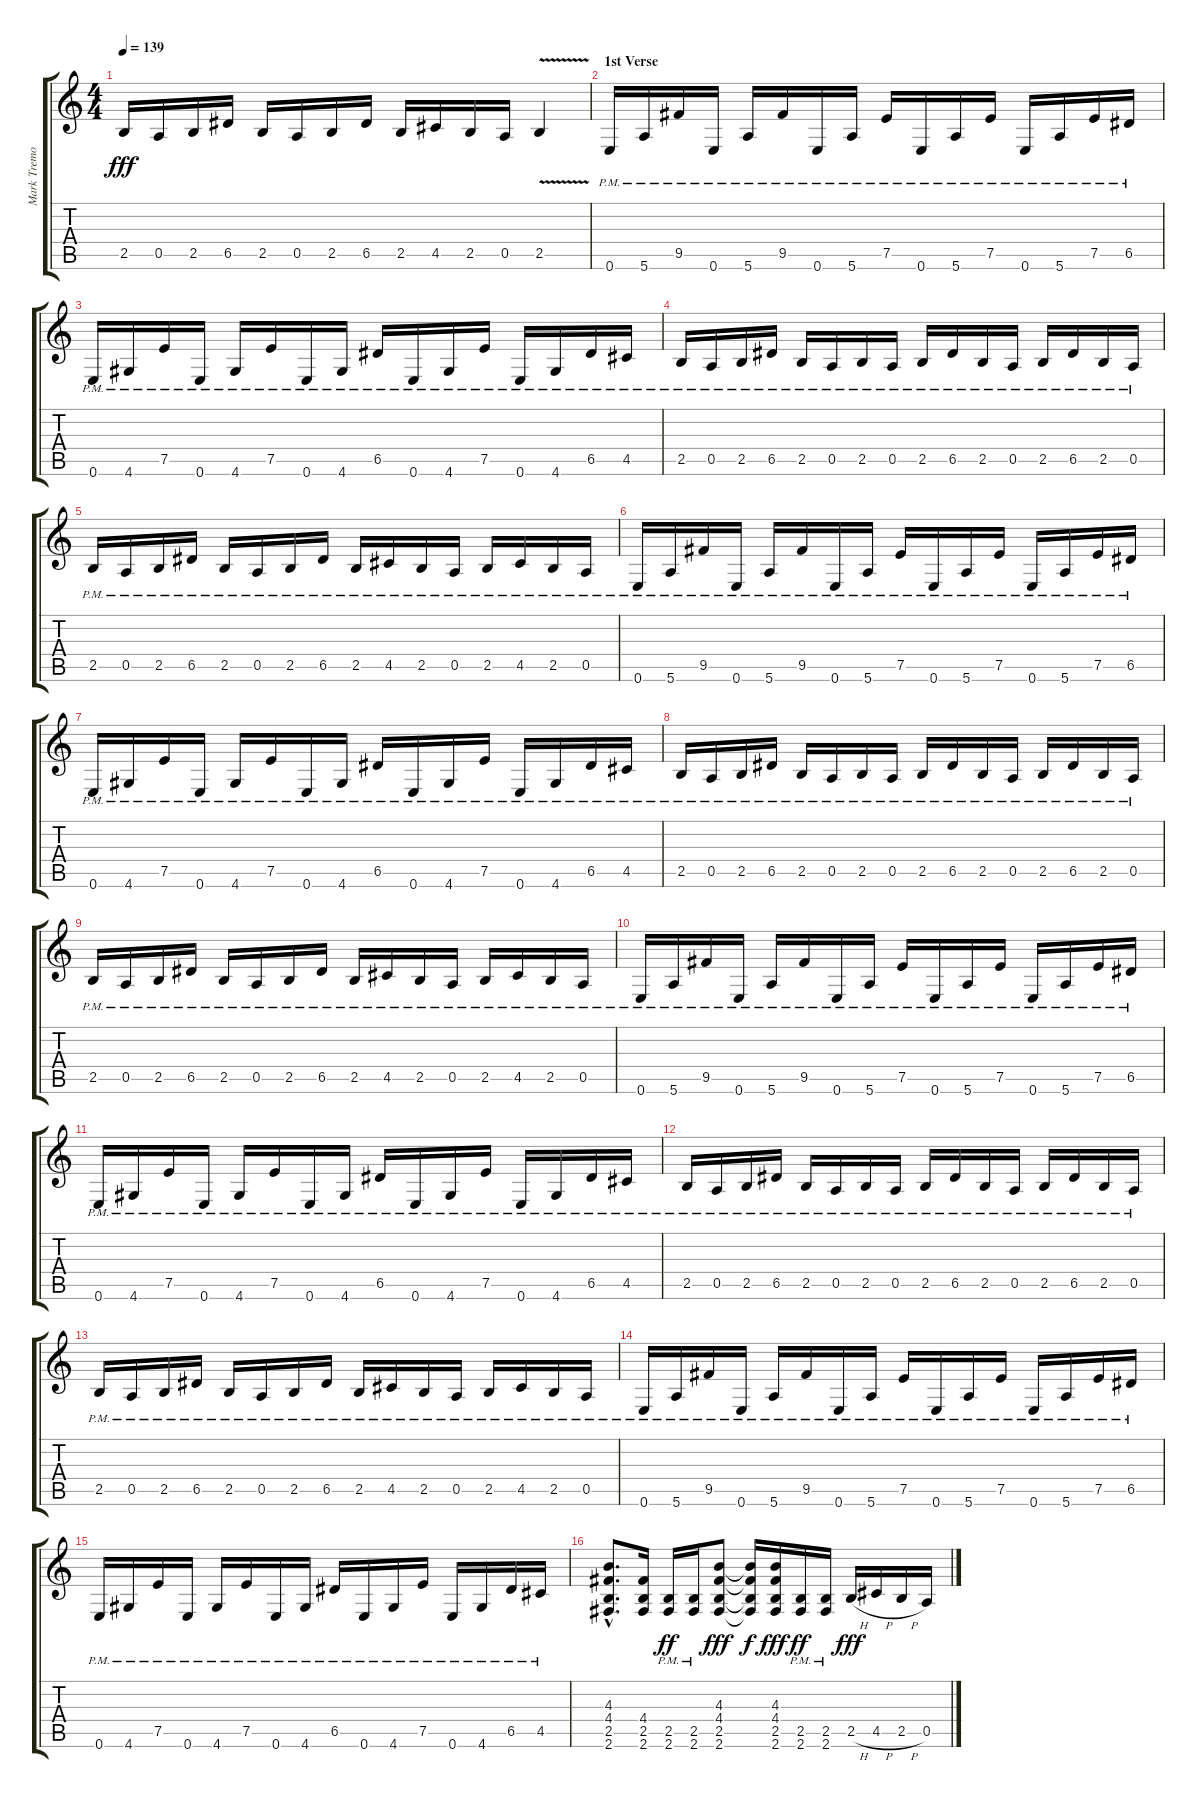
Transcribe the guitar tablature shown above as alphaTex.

\track ("Mark Tremonti - Riffs" "Mark Tremo") {instrument distortionguitar}
\staff {score tabs}
\tuning (E4 B3 G3 D3 A2 E2) {hide}
\ts (4 4)
\tempo 139
\clef g2
\ks c
2.5.16{dy fff} 0.5.16 2.5.16 6.5.16 2.5.16 0.5.16 2.5.16 6.5.16 2.5.16 4.5.16 2.5.16 0.5.16 2.5{v}.4 |
\section ("" "1st Verse")
0.6{pm}.16{volume 15} 5.6{pm}.16 9.5{pm}.16 0.6{pm}.16 5.6{pm}.16 9.5{pm}.16 0.6{pm}.16 5.6{pm}.16 7.5{pm}.16 0.6{pm}.16 5.6{pm}.16 7.5{pm}.16 0.6{pm}.16 5.6{pm}.16 7.5{pm}.16 6.5{pm}.16 |
0.6{pm}.16 4.6{pm}.16 7.5{pm}.16 0.6{pm}.16 4.6{pm}.16 7.5{pm}.16 0.6{pm}.16 4.6{pm}.16 6.5{pm}.16 0.6{pm}.16 4.6{pm}.16 7.5{pm}.16 0.6{pm}.16 4.6{pm}.16 6.5{pm}.16 4.5{pm}.16 |
2.5{pm}.16 0.5{pm}.16 2.5{pm}.16 6.5{pm}.16 2.5{pm}.16 0.5{pm}.16 2.5{pm}.16 0.5{pm}.16 2.5{pm}.16 6.5{pm}.16 2.5{pm}.16 0.5{pm}.16 2.5{pm}.16 6.5{pm}.16 2.5{pm}.16 0.5{pm}.16 |
2.5{pm}.16 0.5{pm}.16 2.5{pm}.16 6.5{pm}.16 2.5{pm}.16 0.5{pm}.16 2.5{pm}.16 6.5{pm}.16 2.5{pm}.16 4.5{pm}.16 2.5{pm}.16 0.5{pm}.16 2.5{pm}.16 4.5{pm}.16 2.5{pm}.16 0.5{pm}.16 |
0.6{pm}.16 5.6{pm}.16 9.5{pm}.16 0.6{pm}.16 5.6{pm}.16 9.5{pm}.16 0.6{pm}.16 5.6{pm}.16 7.5{pm}.16 0.6{pm}.16 5.6{pm}.16 7.5{pm}.16 0.6{pm}.16 5.6{pm}.16 7.5{pm}.16 6.5{pm}.16 |
0.6{pm}.16 4.6{pm}.16 7.5{pm}.16 0.6{pm}.16 4.6{pm}.16 7.5{pm}.16 0.6{pm}.16 4.6{pm}.16 6.5{pm}.16 0.6{pm}.16 4.6{pm}.16 7.5{pm}.16 0.6{pm}.16 4.6{pm}.16 6.5{pm}.16 4.5{pm}.16 |
2.5{pm}.16 0.5{pm}.16 2.5{pm}.16 6.5{pm}.16 2.5{pm}.16 0.5{pm}.16 2.5{pm}.16 0.5{pm}.16 2.5{pm}.16 6.5{pm}.16 2.5{pm}.16 0.5{pm}.16 2.5{pm}.16 6.5{pm}.16 2.5{pm}.16 0.5{pm}.16 |
2.5{pm}.16 0.5{pm}.16 2.5{pm}.16 6.5{pm}.16 2.5{pm}.16 0.5{pm}.16 2.5{pm}.16 6.5{pm}.16 2.5{pm}.16 4.5{pm}.16 2.5{pm}.16 0.5{pm}.16 2.5{pm}.16 4.5{pm}.16 2.5{pm}.16 0.5{pm}.16 |
0.6{pm}.16 5.6{pm}.16 9.5{pm}.16 0.6{pm}.16 5.6{pm}.16 9.5{pm}.16 0.6{pm}.16 5.6{pm}.16 7.5{pm}.16 0.6{pm}.16 5.6{pm}.16 7.5{pm}.16 0.6{pm}.16 5.6{pm}.16 7.5{pm}.16 6.5{pm}.16 |
0.6{pm}.16 4.6{pm}.16 7.5{pm}.16 0.6{pm}.16 4.6{pm}.16 7.5{pm}.16 0.6{pm}.16 4.6{pm}.16 6.5{pm}.16 0.6{pm}.16 4.6{pm}.16 7.5{pm}.16 0.6{pm}.16 4.6{pm}.16 6.5{pm}.16 4.5{pm}.16 |
2.5{pm}.16 0.5{pm}.16 2.5{pm}.16 6.5{pm}.16 2.5{pm}.16 0.5{pm}.16 2.5{pm}.16 0.5{pm}.16 2.5{pm}.16 6.5{pm}.16 2.5{pm}.16 0.5{pm}.16 2.5{pm}.16 6.5{pm}.16 2.5{pm}.16 0.5{pm}.16 |
2.5{pm}.16 0.5{pm}.16 2.5{pm}.16 6.5{pm}.16 2.5{pm}.16 0.5{pm}.16 2.5{pm}.16 6.5{pm}.16 2.5{pm}.16 4.5{pm}.16 2.5{pm}.16 0.5{pm}.16 2.5{pm}.16 4.5{pm}.16 2.5{pm}.16 0.5{pm}.16 |
0.6{pm}.16 5.6{pm}.16 9.5{pm}.16 0.6{pm}.16 5.6{pm}.16 9.5{pm}.16 0.6{pm}.16 5.6{pm}.16 7.5{pm}.16 0.6{pm}.16 5.6{pm}.16 7.5{pm}.16 0.6{pm}.16 5.6{pm}.16 7.5{pm}.16 6.5{pm}.16 |
0.6{pm}.16 4.6{pm}.16 7.5{pm}.16 0.6{pm}.16 4.6{pm}.16 7.5{pm}.16 0.6{pm}.16 4.6{pm}.16 6.5{pm}.16 0.6{pm}.16 4.6{pm}.16 7.5{pm}.16 0.6{pm}.16 4.6{pm}.16 6.5{pm}.16 4.5{pm}.16 |
(4.3{hac} 4.4{hac} 2.5{hac} 2.6{hac}).8{d volume 16} (4.4 2.5 2.6).16 (2.5{pm} 2.6{pm}).16{dy ff} (2.5{pm} 2.6{pm}).16 (4.3 4.4 2.5 2.6).8{dy fff} (4.3{t} 4.4{t} 2.5{t} 2.6{t}).16{dy f} (4.3 4.4 2.5 2.6).16{dy fff} (2.5{pm} 2.6{pm}).16{dy ff} (2.5{pm} 2.6{pm}).16 2.5{h}.16{dy fff} 4.5{h}.16 2.5{h}.16 0.5.16
